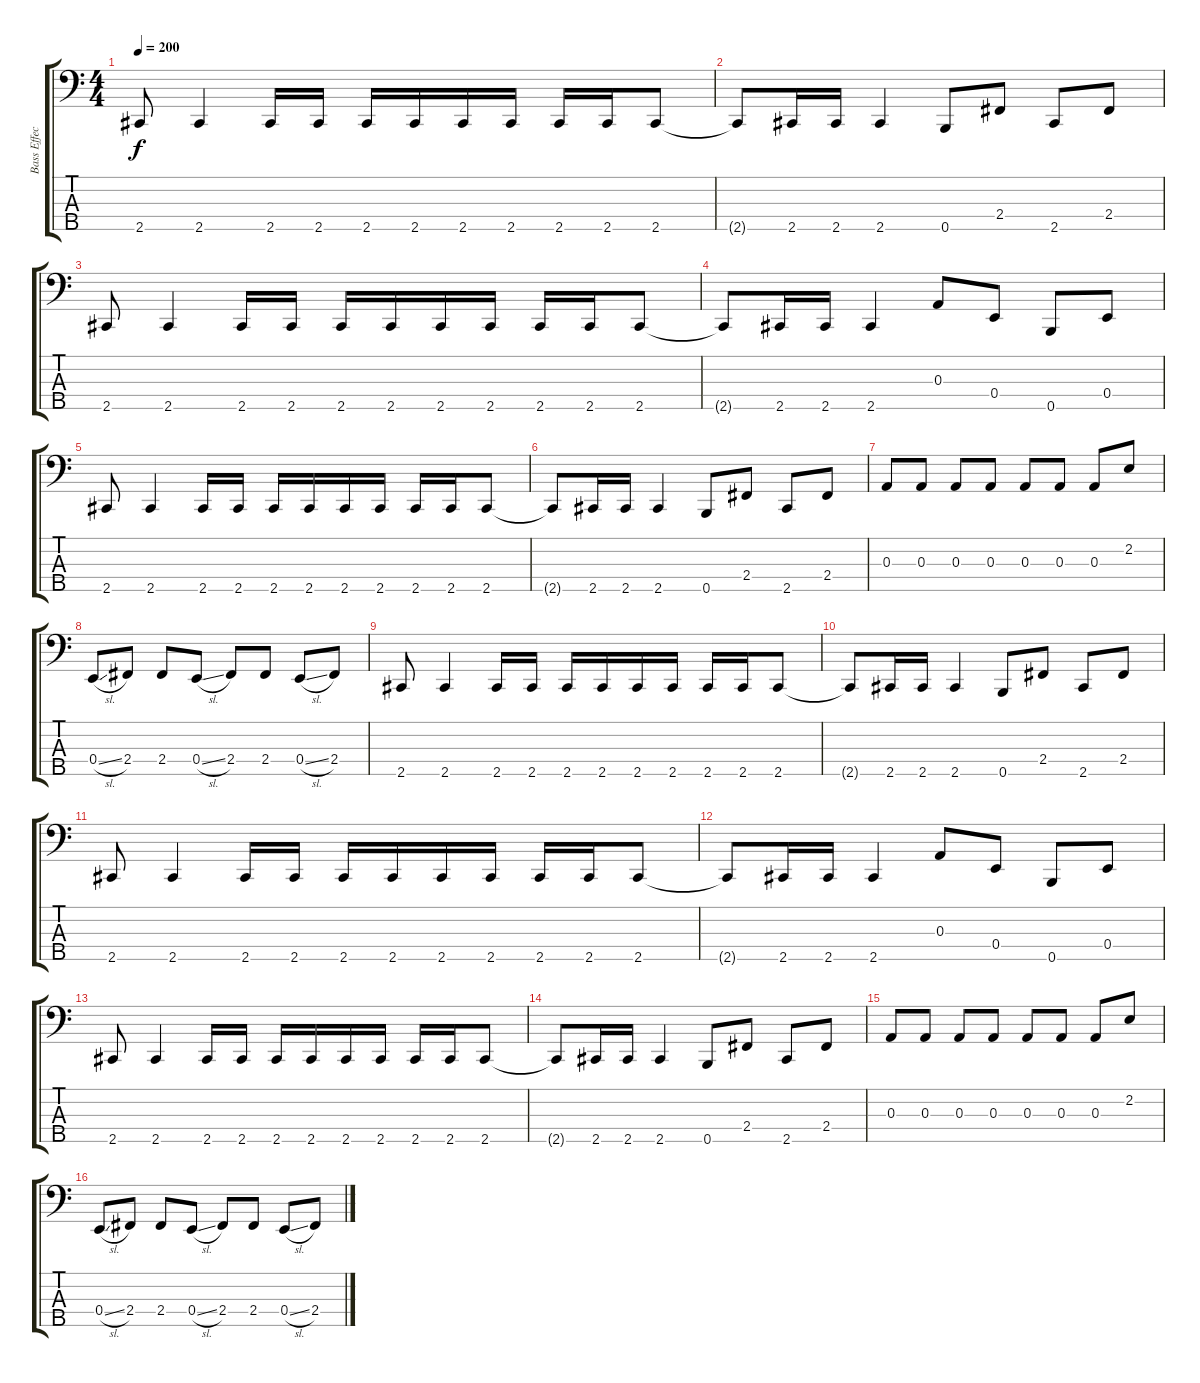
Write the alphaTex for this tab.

\track ("Bass Effect" "Bass Effec") {instrument slapbass1}
\staff {score tabs}
\tuning (G2 D2 A1 E1 B0) {hide}
\ts (4 4)
\tempo 200
\clef f4
\ks c
2.5.8{dy f} 2.5.4 2.5.16 2.5.16 2.5.16 2.5.16 2.5.16 2.5.16 2.5.16 2.5.16 2.5.8 |
2.5{t}.8 2.5.16 2.5.16 2.5.4 0.5.8 2.4.8 2.5.8 2.4.8 |
2.5.8 2.5.4 2.5.16 2.5.16 2.5.16 2.5.16 2.5.16 2.5.16 2.5.16 2.5.16 2.5.8 |
2.5{t}.8 2.5.16 2.5.16 2.5.4 0.3.8 0.4.8 0.5.8 0.4.8 |
2.5.8 2.5.4 2.5.16 2.5.16 2.5.16 2.5.16 2.5.16 2.5.16 2.5.16 2.5.16 2.5.8 |
2.5{t}.8 2.5.16 2.5.16 2.5.4 0.5.8 2.4.8 2.5.8 2.4.8 |
0.3.8 0.3.8 0.3.8 0.3.8 0.3.8 0.3.8 0.3.8 2.2.8 |
0.4{sl}.8 2.4.8 2.4.8 0.4{sl}.8 2.4.8 2.4.8 0.4{sl}.8 2.4.8 |
2.5.8 2.5.4 2.5.16 2.5.16 2.5.16 2.5.16 2.5.16 2.5.16 2.5.16 2.5.16 2.5.8 |
2.5{t}.8 2.5.16 2.5.16 2.5.4 0.5.8 2.4.8 2.5.8 2.4.8 |
2.5.8 2.5.4 2.5.16 2.5.16 2.5.16 2.5.16 2.5.16 2.5.16 2.5.16 2.5.16 2.5.8 |
2.5{t}.8 2.5.16 2.5.16 2.5.4 0.3.8 0.4.8 0.5.8 0.4.8 |
2.5.8 2.5.4 2.5.16 2.5.16 2.5.16 2.5.16 2.5.16 2.5.16 2.5.16 2.5.16 2.5.8 |
2.5{t}.8 2.5.16 2.5.16 2.5.4 0.5.8 2.4.8 2.5.8 2.4.8 |
0.3.8 0.3.8 0.3.8 0.3.8 0.3.8 0.3.8 0.3.8 2.2.8 |
0.4{sl}.8 2.4.8 2.4.8 0.4{sl}.8 2.4.8 2.4.8 0.4{sl}.8 2.4.8
